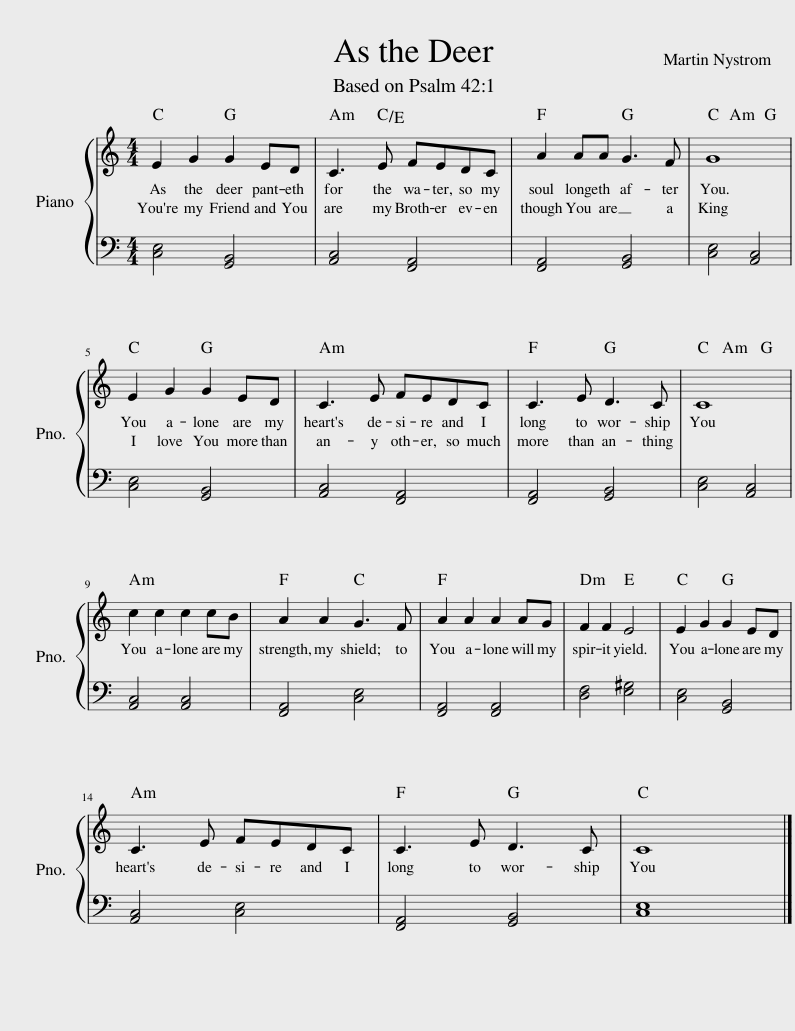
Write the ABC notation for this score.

X:1
%%score { 1 | 2 }
L:1/8
M:4/4
I:linebreak $
K:C
V:1 treble
V:2 bass
V:1
 E2 G2 G2 ED | C3 E FEDC | A2 AA G3 F | G8 |$ E2 G2 G2 ED | %5
 C3 E FEDC | C3 E D3 C | C8 |$ c2 c2 c2 cB | A2 A2 G3 F | %10
 A2 A2 A2 AG | F2 F2 E4 | E2 G2 G2 ED |$ C3 E FEDC | C3 E D3 C | %15
 C8 |] %16
V:2
 [C,E,]4 [G,,B,,]4 | [A,,C,]4 [F,,A,,]4 | [F,,A,,]4 [G,,B,,]4 | [C,E,]4 [A,,C,]4 |$ [C,E,]4 [G,,B,,]4 | %5
 [A,,C,]4 [F,,A,,]4 | [F,,A,,]4 [G,,B,,]4 | [C,E,]4 [A,,C,]4 |$ [A,,C,]4 [A,,C,]4 | [F,,A,,]4 [C,E,]4 | %10
 [F,,A,,]4 [F,,A,,]4 | [D,F,]4 [E,^G,]4 | [C,E,]4 [G,,B,,]4 |$ [A,,C,]4 [C,E,]4 | [F,,A,,]4 [G,,B,,]4 | %15
 [C,E,]8 |] %16
